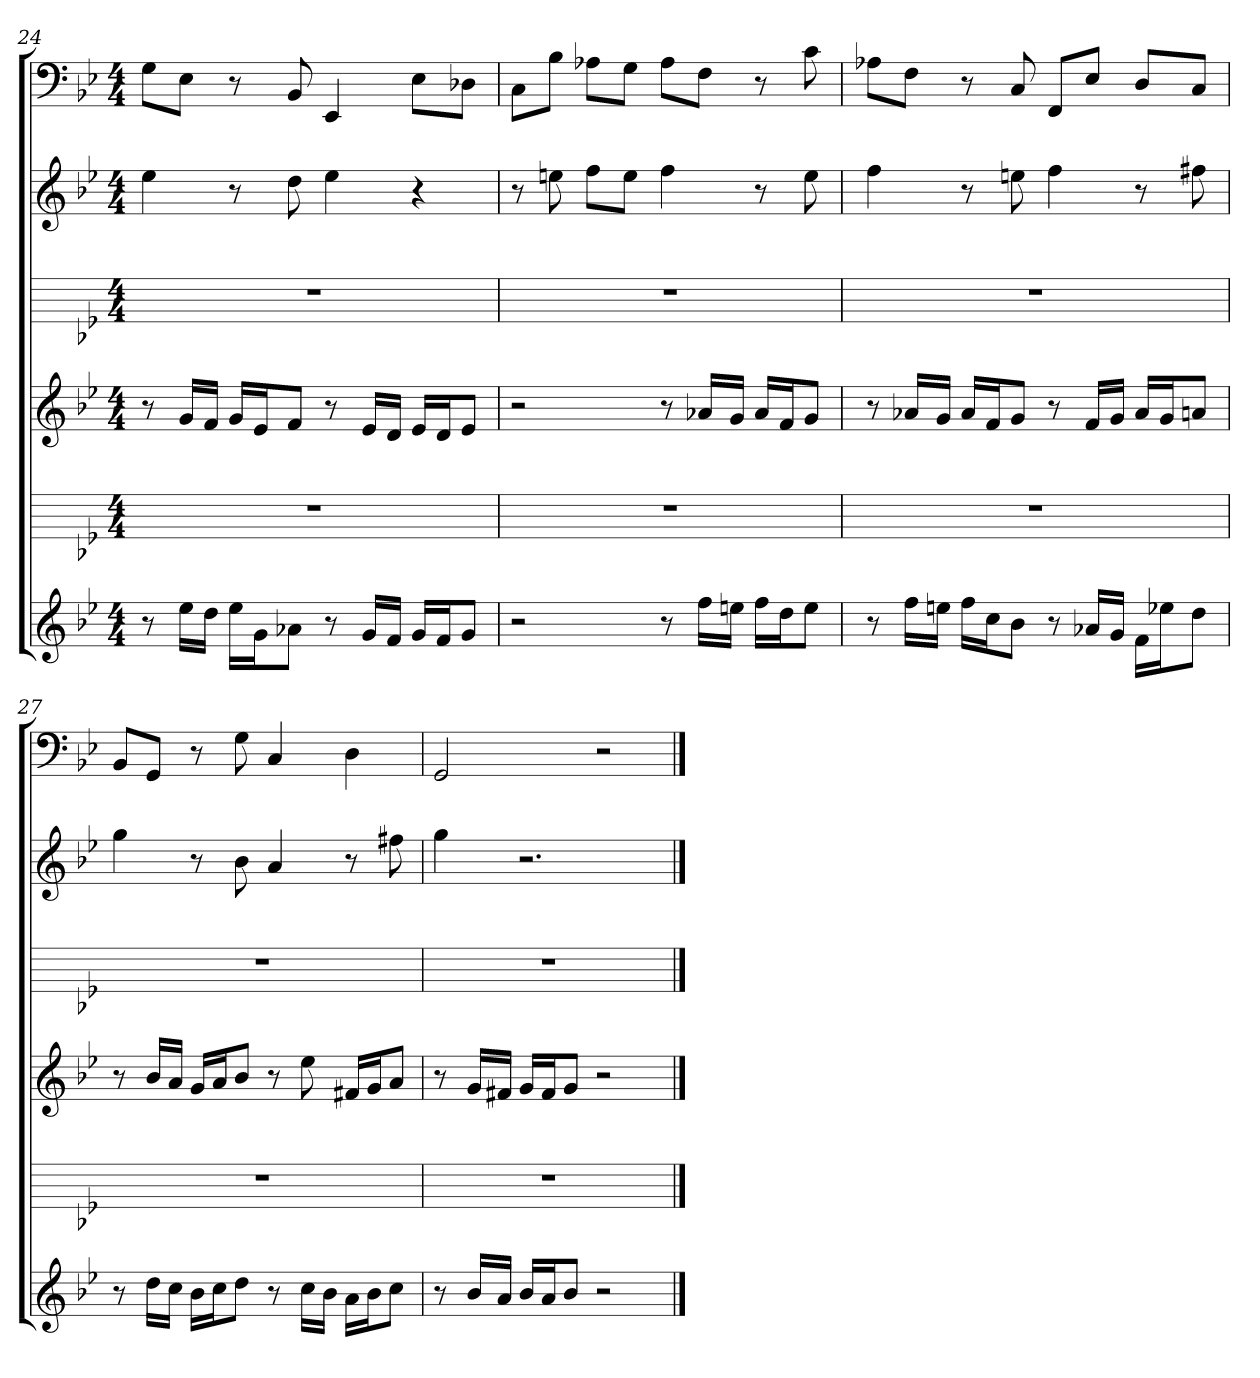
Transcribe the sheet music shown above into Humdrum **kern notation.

**kern	**kern	**kern	**kern	**kern	**kern
*part6	*part5	*part4	*part3	*part2	*part1
*staff6	*staff5	*staff4	*staff3	*staff2	*staff1
*	*	*	*	*	*clefF4
*k[b-e-]	*k[b-e-]	*k[b-e-]	*k[b-e-]	*k[b-e-]	*k[b-e-]
*g:	*g:	*g:	*g:	*g:	*g:
*M4/4	*M4/4	*M4/4	*M4/4	*M4/4	*M4/4
=24	=24	=24	=24	=24	=24
8r	1r	8r	1r	4ee-	8G\L
16ee-LL	.	16gLL	.	.	8E-\J
16ddJJ	.	16fJJ	.	.	.
16ee-LL	.	16gLL	.	8r	8r
16gJ	.	16e-J	.	.	.
8a-XJ	.	8fJ	.	8dd	8BB-
8r	.	8r	.	4ee-	4EE-
16gLL	.	16e-LL	.	.	.
16fJJ	.	16dJJ	.	.	.
16gLL	.	16e-LL	.	4r	8E-\L
16fJ	.	16dJ	.	.	.
8gJ	.	8e-J	.	.	8D-X\J
=25	=25	=25	=25	=25	=25
2r	1r	2r	1r	8r	8C\L
.	.	.	.	8een	8B-\J
.	.	.	.	8ffL	8A-X\L
.	.	.	.	8eeJ	8G\J
8r	.	8r	.	4ff	8A-\L
16ffLL	.	16a-XLL	.	.	8F\J
16eenJJ	.	16gJJ	.	.	.
16ffLL	.	16a-LL	.	8r	8r
16ddJ	.	16fJ	.	.	.
8eeJ	.	8gJ	.	8ee	8c
=26	=26	=26	=26	=26	=26
8r	1r	8r	1r	4ff	8A-X\L
16ffLL	.	16a-XLL	.	.	8F\J
16eenJJ	.	16gJJ	.	.	.
16ffLL	.	16a-LL	.	8r	8r
16ccJ	.	16fJ	.	.	.
8b-J	.	8gJ	.	8een	8C
8r	.	8r	.	4ff	8FF/L
16a-XLL	.	16fLL	.	.	8E-/J
16gJJ	.	16gJJ	.	.	.
16fLL	.	16a-LL	.	8r	8D/L
16ee-XJ	.	16gJ	.	.	.
8ddJ	.	8anJ	.	8ff#X	8C/J
=27	=27	=27	=27	=27	=27
8r	1r	8r	1r	4gg	8BB-/L
16ddLL	.	16b-LL	.	.	8GG/J
16ccJJ	.	16aJJ	.	.	.
16b-LL	.	16gLL	.	8r	8r
16ccJ	.	16aJ	.	.	.
8ddJ	.	8b-J	.	8b-	8G
8r	.	8r	.	4a	4C
16ccLL	.	8ee-	.	.	.
16b-JJ	.	.	.	.	.
16aLL	.	16f#XLL	.	8r	4D
16b-J	.	16gJ	.	.	.
8ccJ	.	8aJ	.	8ff#X	.
=28	=28	=28	=28	=28	=28
8r	1r	8r	1r	4gg	2GG
16b-LL	.	16gLL	.	.	.
16aJJ	.	16f#XJJ	.	.	.
16b-LL	.	16gLL	.	2.r	.
16aJ	.	16f#J	.	.	.
8b-J	.	8gJ	.	.	.
2r	.	2r	.	.	2r
==	==	==	==	==	==
*-	*-	*-	*-	*-	*-
